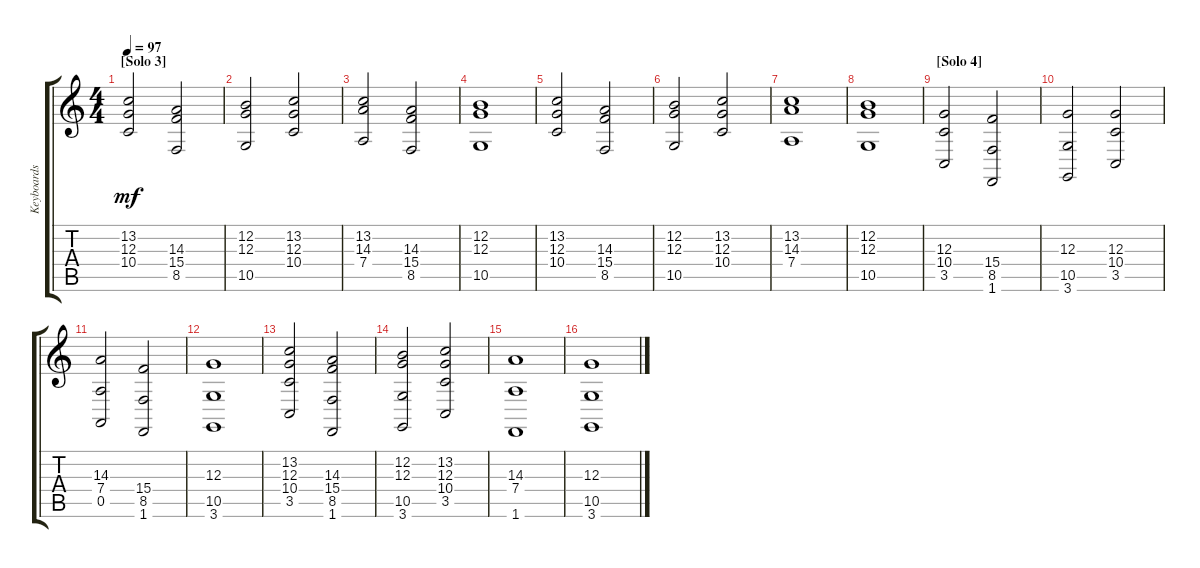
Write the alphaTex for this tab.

\track ("Keyboards 1" "Keyboards ") {instrument stringensemble1}
\staff {score tabs}
\tuning (E4 B3 G3 D3 A2 E2) {hide}
\ts (4 4)
\section ("" "[Solo 3]")
\tempo 97
\clef g2
\ks c
(13.2 12.3 10.4).2{dy mf} (14.3 15.4 8.5).2 |
(12.2 12.3 10.5).2 (13.2 12.3 10.4).2 |
(13.2 14.3 7.4).2 (14.3 15.4 8.5).2 |
(12.2 12.3 10.5).1 |
(13.2 12.3 10.4).2 (14.3 15.4 8.5).2 |
(12.2 12.3 10.5).2 (13.2 12.3 10.4).2 |
(13.2 14.3 7.4).1 |
(12.2 12.3 10.5).1 |
\section ("" "[Solo 4]")
(12.3 10.4 3.5).2 (15.4 8.5 1.6).2 |
(12.3 10.5 3.6).2 (12.3 10.4 3.5).2 |
(14.3 7.4 0.5).2 (15.4 8.5 1.6).2 |
(12.3 10.5 3.6).1 |
(13.2 12.3 10.4 3.5).2 (14.3 15.4 8.5 1.6).2 |
(12.2 12.3 10.5 3.6).2 (13.2 12.3 10.4 3.5).2 |
(14.3 7.4 1.6).1 |
(12.3 10.5 3.6).1
